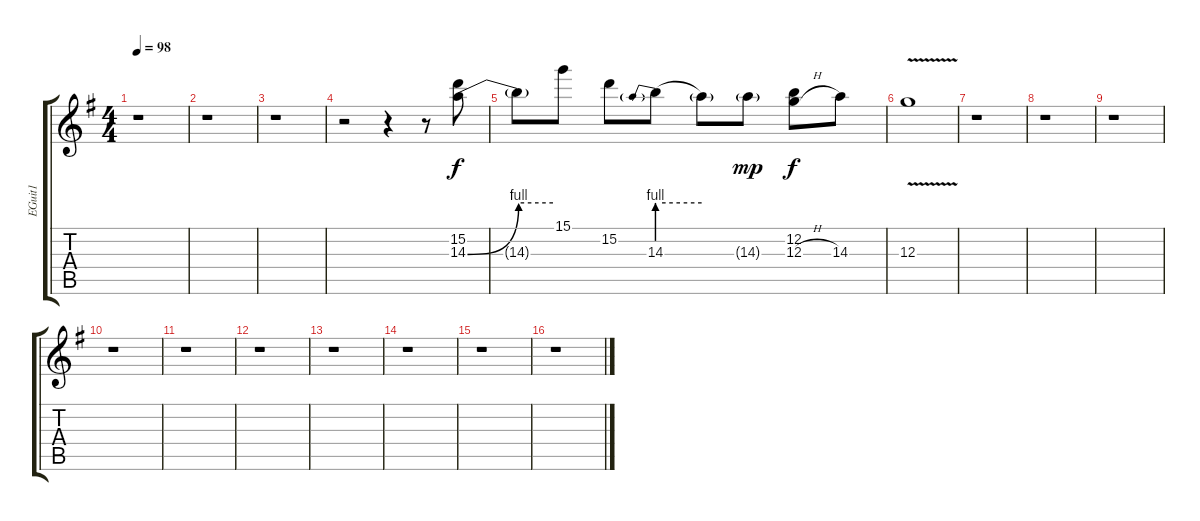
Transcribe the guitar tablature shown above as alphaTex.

\track ("EGuit1" "EGuit1") {instrument electricguitarclean}
\staff {score tabs}
\tuning (E4 B3 G3 D3 A2 E2) {hide}
\ts (4 4)
\tempo 98
\clef g2
\ks g
r.1{dy ff} |
r.1 |
r.1 |
r.2 r.4 r.8 (15.2 14.3{be (bend 0 0 60 4)}).8{dy f} |
14.3{be (hold 0 4 60 4) t}.8 15.1.8 15.2.8 14.3{be (prebend 0 4 60 4)}.8 14.3{be (hold 40 0 60 0) t}.8 14.3{g}.8{dy mp} (12.2 12.3{h}).8{dy f} 14.3.8 |
12.3{v}.1 |
r.1 |
r.1 |
r.1 |
r.1 |
r.1 |
r.1 |
r.1 |
r.1 |
r.1 |
r.1
